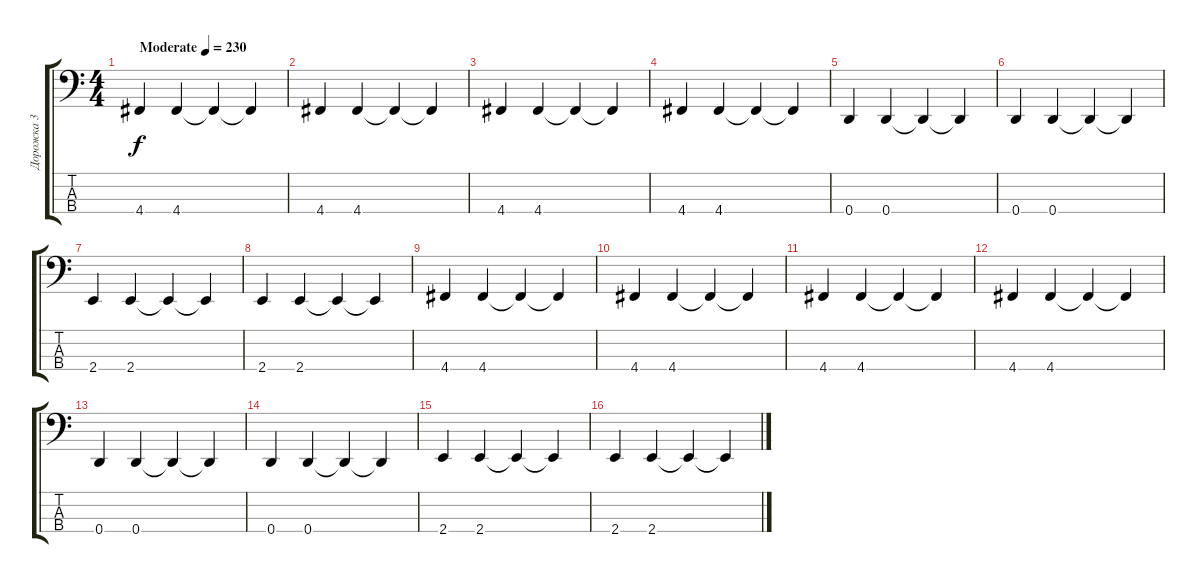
\track ("Дорожка 3" "Дорожка 3") {instrument electricbassfinger}
\staff {score tabs}
\tuning (G2 D2 A1 D1) {hide}
\ts (4 4)
\tempo (230 "Moderate")
\clef f4
\ks c
4.4.4{dy f instrument electricbassfinger} 4.4.4 4.4{t}.4 4.4{t}.4 |
4.4.4 4.4.4 4.4{t}.4 4.4{t}.4 |
4.4.4 4.4.4 4.4{t}.4 4.4{t}.4 |
4.4.4 4.4.4 4.4{t}.4 4.4{t}.4 |
0.4.4 0.4.4 0.4{t}.4 0.4{t}.4 |
0.4.4 0.4.4 0.4{t}.4 0.4{t}.4 |
2.4.4 2.4.4 2.4{t}.4 2.4{t}.4 |
2.4.4 2.4.4 2.4{t}.4 2.4{t}.4 |
4.4.4 4.4.4 4.4{t}.4 4.4{t}.4 |
4.4.4 4.4.4 4.4{t}.4 4.4{t}.4 |
4.4.4 4.4.4 4.4{t}.4 4.4{t}.4 |
4.4.4 4.4.4 4.4{t}.4 4.4{t}.4 |
0.4.4 0.4.4 0.4{t}.4 0.4{t}.4 |
0.4.4 0.4.4 0.4{t}.4 0.4{t}.4 |
2.4.4 2.4.4 2.4{t}.4 2.4{t}.4 |
2.4.4 2.4.4 2.4{t}.4 2.4{t}.4
